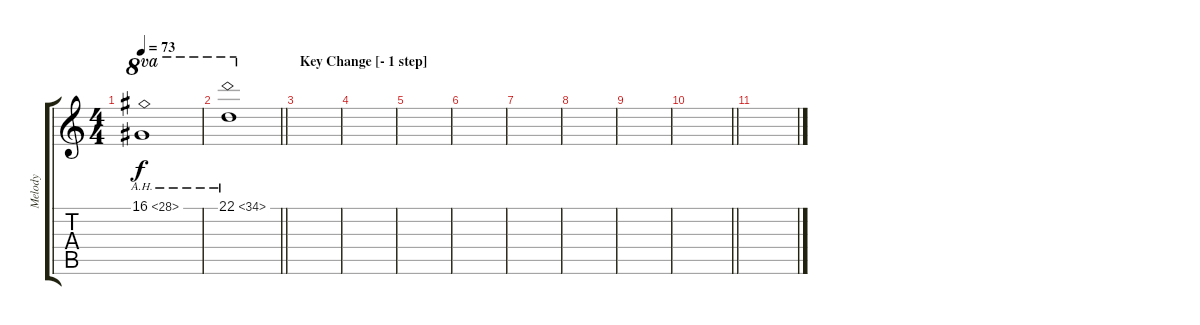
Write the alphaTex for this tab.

\track ("Melody" "Melody") {instrument acousticgrandpiano}
\staff {score tabs}
\tuning (E4 B3 G3 D3 A2 E2) {hide}
\ts (4 4)
\tempo 73
\clef g2
\ks c
16.1{ah 12}.1{ot 8va dy f} |
\barLineRight lightlight
22.1{ah 12}.1{ot 8va} |
\section ("" "Key Change [- 1 step]")
|
|
|
|
|
|
|
\barLineRight lightlight
|
\section ("" "")
